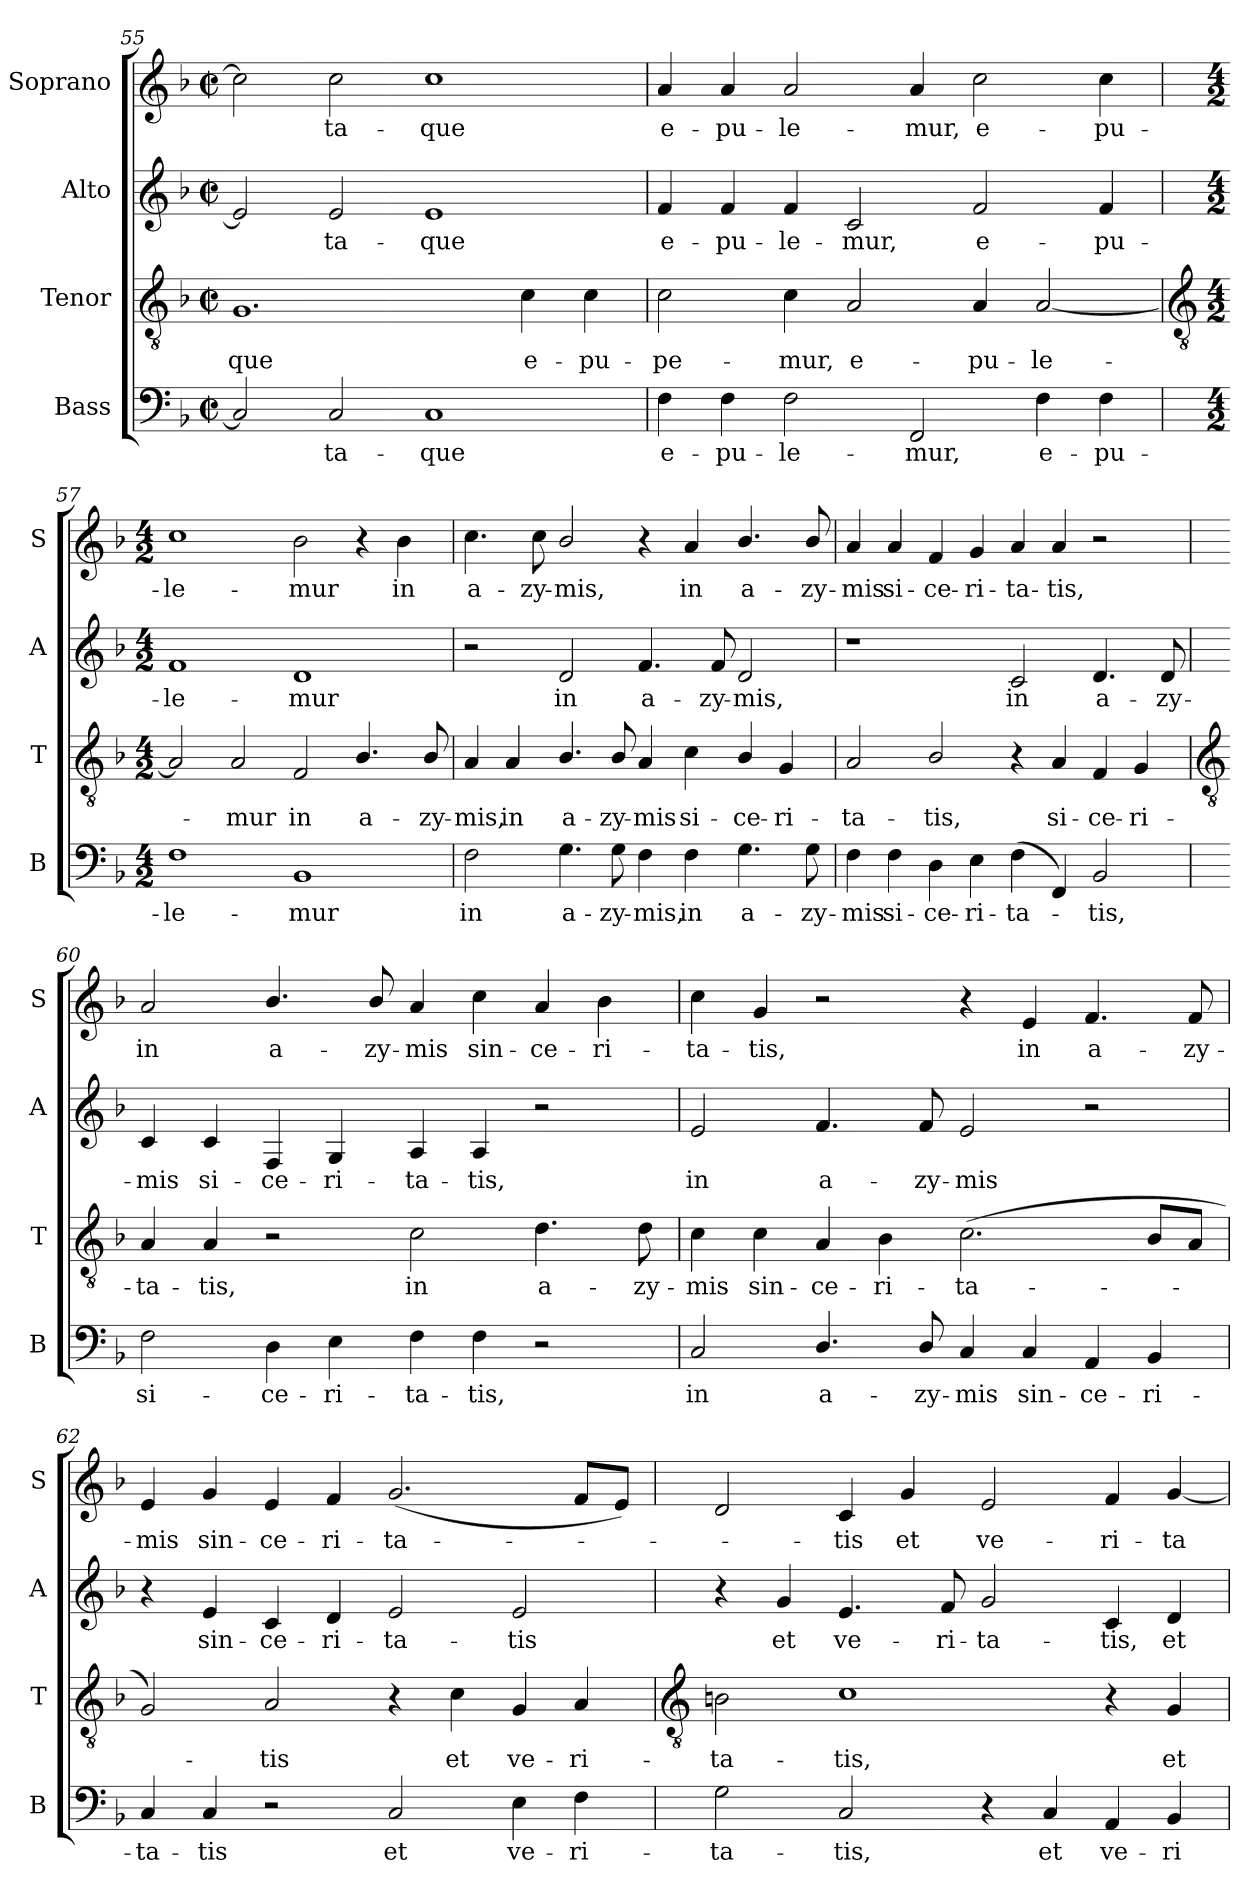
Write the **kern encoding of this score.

**kern	**text	**kern	**text	**kern	**text	**kern	**text
*part4	*part4	*part3	*part3	*part2	*part2	*part1	*part1
*staff4	*staff4	*staff3	*staff3	*staff2	*staff2	*staff1	*staff1
*I"Bass	*	*I"Tenor	*	*I"Alto	*	*I"Soprano	*
*I'B	*	*I'T	*	*I'A	*	*I'S	*
*clefF4	*	*clefGv2	*	*clefG2	*	*clefG2	*
*k[b-]	*	*k[b-]	*	*k[b-]	*	*k[b-]	*
*F:	*	*F:	*	*F:	*	*F:	*
*M4/2	*	*M4/2	*	*M4/2	*	*M4/2	*
*met(c|)	*	*met(c|)	*	*met(c|)	*	*met(c|)	*
=55	=55	=55	=55	=55	=55	=55	=55
!	!	!	!LO:LY:b	!	!	!	!
2C]	.	1.G	-que	2e]	.	2cc]	.
!	!LO:LY:b	!	!	!	!LO:LY:b	!	!LO:LY:b
2C	ta-	.	.	2e	ta-	2cc	ta-
!	!LO:LY:b	!	!	!	!LO:LY:b	!	!LO:LY:b
1C	-que	.	.	1e	-que	1cc	-que
!	!	!	!LO:LY:b	!	!	!	!
.	.	4c	e-	.	.	.	.
!	!	!	!LO:LY:b	!	!	!	!
.	.	4c	-pu-	.	.	.	.
=56	=56	=56	=56	=56	=56	=56	=56
!	!LO:LY:b	!	!LO:LY:b	!	!LO:LY:b	!	!LO:LY:b
4F	e-	2c	-pe-	4f	e-	4a	e-
!	!LO:LY:b	!	!	!	!LO:LY:b	!	!LO:LY:b
4F	-pu-	.	.	4f	-pu-	4a	-pu-
!	!LO:LY:b	!	!LO:LY:b	!	!LO:LY:b	!	!LO:LY:b
2F	-le-	4c	-mur,	4f	-le-	2a	-le-
!	!	!	!LO:LY:b	!	!LO:LY:b	!	!
.	.	2A	e-	2c	-mur,	.	.
!	!LO:LY:b	!	!	!	!	!	!LO:LY:b
2FF	-mur,	.	.	.	.	4a	-mur,
!	!	!	!LO:LY:b	!	!LO:LY:b	!	!LO:LY:b
.	.	4A	-pu-	2f	e-	2cc	e-
!	!LO:LY:b	!	!LO:LY:b	!	!	!	!
4F	e-	[2A	-le-	.	.	.	.
!	!LO:LY:b	!	!	!	!LO:LY:b	!	!LO:LY:b
4F	-pu-	.	.	4f	-pu-	4cc	-pu-
!!LO:LB:g=z
=57	=57	=57	=57	=57	=57	=57	=57
*	*	*clefGv2	*	*	*	*	*
*M4/2	*	*M4/2	*	*M4/2	*	*M4/2	*
!	!LO:LY:b	!	!	!	!LO:LY:b	!	!LO:LY:b
1F	-le-	2A]	.	1f	-le-	1cc	-le-
!	!	!	!LO:LY:b	!	!	!	!
.	.	2A	mur	.	.	.	.
!	!LO:LY:b	!	!LO:LY:b	!	!LO:LY:b	!	!LO:LY:b
1BB-	-mur	2F	in	1d	-mur	2b-	-mur
!	!	!	!LO:LY:b	!	!	!	!
.	.	4.B-/	a-	.	.	4r	.
!	!	!	!	!	!	!	!LO:LY:b
.	.	.	.	.	.	4b-	in
!	!	!	!LO:LY:b	!	!	!	!
.	.	8B-/	-zy-	.	.	.	.
=58	=58	=58	=58	=58	=58	=58	=58
!	!LO:LY:b	!	!LO:LY:b	!	!	!	!LO:LY:b
2F	in	4A	-mis,	2r	.	4.cc	a-
!	!	!	!LO:LY:b	!	!	!	!
.	.	4A	in	.	.	.	.
!	!	!	!	!	!	!	!LO:LY:b
.	.	.	.	.	.	8cc	-zy-
!	!LO:LY:b	!	!LO:LY:b	!	!LO:LY:b	!	!LO:LY:b
4.G	a-	4.B-/	a-	2d	in	2b-/	-mis,
!	!LO:LY:b	!	!LO:LY:b	!	!	!	!
8G	-zy-	8B-/	-zy-	.	.	.	.
!	!LO:LY:b	!	!LO:LY:b	!	!LO:LY:b	!	!
4F	-mis,	4A	-mis	4.f	a-	4r	.
!	!LO:LY:b	!	!LO:LY:b	!	!	!	!LO:LY:b
4F	in	4c	si-	.	.	4a	in
!	!	!	!	!	!LO:LY:b	!	!
.	.	.	.	8f	-zy-	.	.
!	!LO:LY:b	!	!LO:LY:b	!	!LO:LY:b	!	!LO:LY:b
4.G	a-	4B-/	-ce-	2d	-mis,	4.b-/	a-
!	!	!	!LO:LY:b	!	!	!	!
.	.	4G	-ri-	.	.	.	.
!	!LO:LY:b	!	!	!	!	!	!LO:LY:b
8G	-zy-	.	.	.	.	8b-/	-zy-
=59	=59	=59	=59	=59	=59	=59	=59
!	!LO:LY:b	!	!LO:LY:b	!	!	!	!LO:LY:b
4F	-mis	2A	-ta-	1r	.	4a	-mis
!	!LO:LY:b	!	!	!	!	!	!LO:LY:b
4F	si-	.	.	.	.	4a	si-
!	!LO:LY:b	!	!LO:LY:b	!	!	!	!LO:LY:b
4D	-ce-	2B-/	-tis,	.	.	4f	-ce-
!	!LO:LY:b	!	!	!	!	!	!LO:LY:b
4E	-ri-	.	.	.	.	4g	-ri-
!	!LO:LY:b	!	!	!	!LO:LY:b	!	!LO:LY:b
(4F	-ta-	4r	.	2c	in	4a	-ta-
!	!	!	!LO:LY:b	!	!	!	!LO:LY:b
4FF)	.	4A	si-	.	.	4a	-tis,
!	!LO:LY:b	!	!LO:LY:b	!	!LO:LY:b	!	!
2BB-	tis,	4F	-ce-	4.d	a-	2r	.
!	!	!	!LO:LY:b	!	!	!	!
.	.	4G	-ri-	.	.	.	.
!	!	!	!	!	!LO:LY:b	!	!
.	.	.	.	8d	-zy-	.	.
!!LO:LB:g=z
=60	=60	=60	=60	=60	=60	=60	=60
*	*	*clefGv2	*	*	*	*	*
!	!LO:LY:b	!	!LO:LY:b	!	!LO:LY:b	!	!LO:LY:b
2F	si-	4A	-ta-	4c	-mis	2a	in
!	!	!	!LO:LY:b	!	!LO:LY:b	!	!
.	.	4A	-tis,	4c	si-	.	.
!	!LO:LY:b	!	!	!	!LO:LY:b	!	!LO:LY:b
4D	-ce-	2r	.	4F	-ce-	4.b-/	a-
!	!LO:LY:b	!	!	!	!LO:LY:b	!	!
4E	-ri-	.	.	4G	-ri-	.	.
!	!	!	!	!	!	!	!LO:LY:b
.	.	.	.	.	.	8b-/	-zy-
!	!LO:LY:b	!	!LO:LY:b	!	!LO:LY:b	!	!LO:LY:b
4F	-ta-	2c	in	4A	-ta-	4a	-mis
!	!LO:LY:b	!	!	!	!LO:LY:b	!	!LO:LY:b
4F	-tis,	.	.	4A	-tis,	4cc	sin-
!	!	!	!LO:LY:b	!	!	!	!LO:LY:b
2r	.	4.d	a-	2r	.	4a	-ce-
!	!	!	!	!	!	!	!LO:LY:b
.	.	.	.	.	.	4b-	-ri-
!	!	!	!LO:LY:b	!	!	!	!
.	.	8d	-zy-	.	.	.	.
=61	=61	=61	=61	=61	=61	=61	=61
!	!LO:LY:b	!	!LO:LY:b	!	!LO:LY:b	!	!LO:LY:b
2C	in	4c	-mis	2e	in	4cc	-ta-
!	!	!	!LO:LY:b	!	!	!	!LO:LY:b
.	.	4c	sin-	.	.	4g	-tis,
!	!LO:LY:b	!	!LO:LY:b	!	!LO:LY:b	!	!
4.D/	a-	4A	-ce-	4.f	a-	2r	.
!	!	!	!LO:LY:b	!	!	!	!
.	.	4B-	-ri-	.	.	.	.
!	!LO:LY:b	!	!	!	!LO:LY:b	!	!
8D/	-zy-	.	.	8f	-zy-	.	.
!	!LO:LY:b	!	!LO:LY:b	!	!LO:LY:b	!	!
4C	-mis	(<2.c	-ta-	2e	-mis	4r	.
!	!LO:LY:b	!	!	!	!	!	!LO:LY:b
4C	sin-	.	.	.	.	4e	in
!	!LO:LY:b	!	!	!	!	!	!LO:LY:b
4AA	-ce-	.	.	2r	.	4.f	a-
!	!LO:LY:b	!	!	!	!	!	!
4BB-	-ri-	8B-L	.	.	.	.	.
!	!	!	!	!	!	!	!LO:LY:b
.	.	8AJ	.	.	.	8f	-zy-
=62	=62	=62	=62	=62	=62	=62	=62
!	!LO:LY:b	!	!	!	!	!	!LO:LY:b
4C	-ta-	2G)	.	4r	.	4e	-mis
!	!LO:LY:b	!	!	!	!LO:LY:b	!	!LO:LY:b
4C	-tis	.	.	4e	sin-	4g	sin-
!	!	!	!LO:LY:b	!	!LO:LY:b	!	!LO:LY:b
2r	.	2A	tis	4c	-ce-	4e	-ce-
!	!	!	!	!	!LO:LY:b	!	!LO:LY:b
.	.	.	.	4d	-ri-	4f	-ri-
!	!LO:LY:b	!	!	!	!LO:LY:b	!	!LO:LY:b
2C	et	4r	.	2e	-ta-	(<2.g	-ta-
!	!	!	!LO:LY:b	!	!	!	!
.	.	4c	et	.	.	.	.
!	!LO:LY:b	!	!LO:LY:b	!	!LO:LY:b	!	!
4E	ve-	4G	ve-	2e	-tis	.	.
!	!LO:LY:b	!	!LO:LY:b	!	!	!	!
4F	-ri-	4A	-ri-	.	.	8fL	.
.	.	.	.	.	.	8eJ)	.
!!LO:LB:g=z
=63	=63	=63	=63	=63	=63	=63	=63
*	*	*clefGv2	*	*	*	*	*
!	!LO:LY:b	!	!LO:LY:b	!	!	!	!
2G	-ta-	2Bn	-ta-	4r	.	2d	.
!	!	!	!	!	!LO:LY:b	!	!
.	.	.	.	4g	et	.	.
!	!LO:LY:b	!	!LO:LY:b	!	!LO:LY:b	!	!LO:LY:b
2C	-tis,	1c	-tis,	4.e	ve-	4c	tis
!	!	!	!	!	!	!	!LO:LY:b
.	.	.	.	.	.	4g	et
!	!	!	!	!	!LO:LY:b	!	!
.	.	.	.	8f	-ri-	.	.
!	!	!	!	!	!LO:LY:b	!	!LO:LY:b
4r	.	.	.	2g	-ta-	2e	ve-
!	!LO:LY:b	!	!	!	!	!	!
4C	et	.	.	.	.	.	.
!	!LO:LY:b	!	!	!	!LO:LY:b	!	!LO:LY:b
4AA	ve-	4r	.	4c	-tis,	4f	-ri-
!	!LO:LY:b	!	!LO:LY:b	!	!LO:LY:b	!	!LO:LY:b
4BB-	-ri-	4G	et	4d	et	[4g	-ta-
=	=	=	=	=	=	=	=
*-	*-	*-	*-	*-	*-	*-	*-
